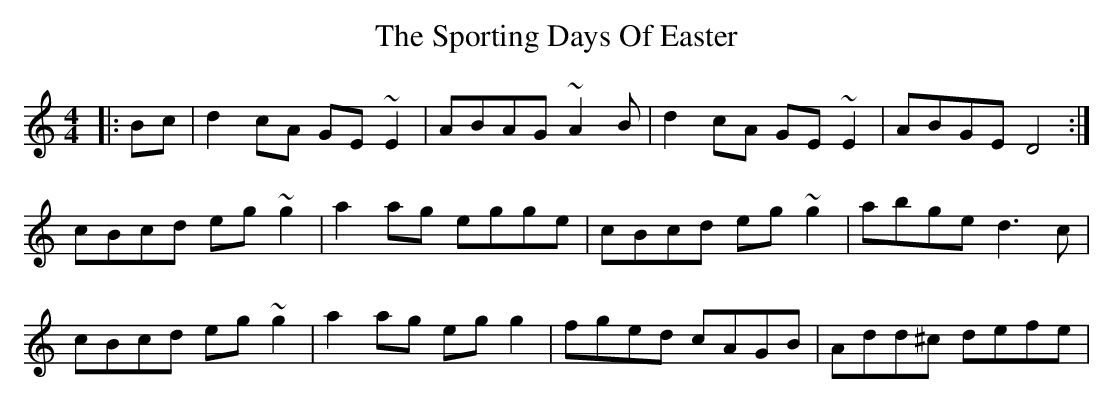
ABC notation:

X:1
T: The Sporting Days Of Easter
M: 4/4
L: 1/8
K: Cmaj
|:Bc|d2cA GE~E2|ABAG ~A2B|d2cA GE~E2|ABGE D4:|
cBcd eg~g2|a2ag egge|cBcd eg~g2|abge d3c|
cBcd eg~g2|a2ag egg2|fged cAGB|Add^c defe|
